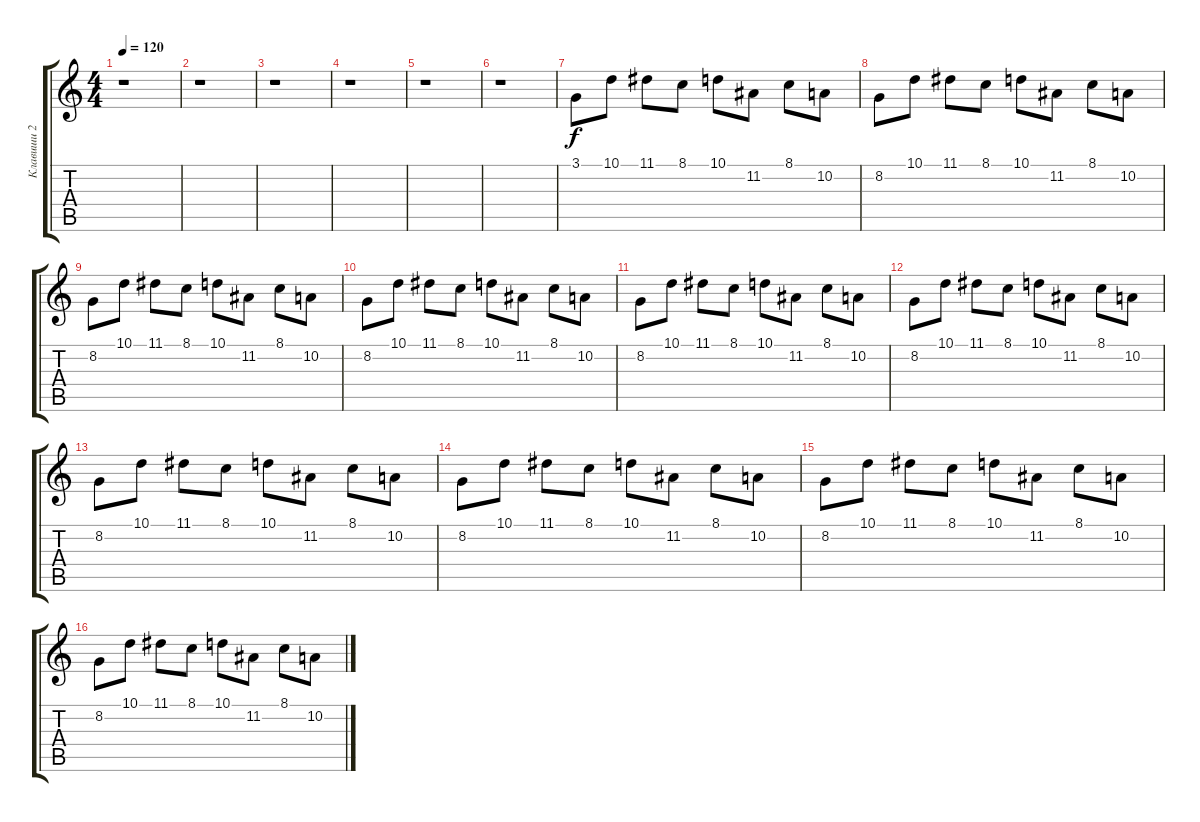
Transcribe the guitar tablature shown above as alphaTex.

\track ("Клавиши 2" "Клавиши 2") {instrument pad1newage}
\staff {score tabs}
\tuning (E4 B3 G3 D3 A2 E2) {hide}
\ts (4 4)
\tempo 120
\clef g2
\ks c
r.1{dy f} |
r.1 |
r.1 |
r.1 |
r.1 |
r.1 |
3.1.8 10.1.8 11.1.8 8.1.8 10.1.8 11.2.8 8.1.8 10.2.8 |
8.2.8 10.1.8 11.1.8 8.1.8 10.1.8 11.2.8 8.1.8 10.2.8 |
8.2.8 10.1.8 11.1.8 8.1.8 10.1.8 11.2.8 8.1.8 10.2.8 |
8.2.8 10.1.8 11.1.8 8.1.8 10.1.8 11.2.8 8.1.8 10.2.8 |
8.2.8 10.1.8 11.1.8 8.1.8 10.1.8 11.2.8 8.1.8 10.2.8 |
8.2.8 10.1.8 11.1.8 8.1.8 10.1.8 11.2.8 8.1.8 10.2.8 |
8.2.8 10.1.8 11.1.8 8.1.8 10.1.8 11.2.8 8.1.8 10.2.8 |
8.2.8 10.1.8 11.1.8 8.1.8 10.1.8 11.2.8 8.1.8 10.2.8 |
8.2.8 10.1.8 11.1.8 8.1.8 10.1.8 11.2.8 8.1.8 10.2.8 |
8.2.8 10.1.8 11.1.8 8.1.8 10.1.8 11.2.8 8.1.8 10.2.8
